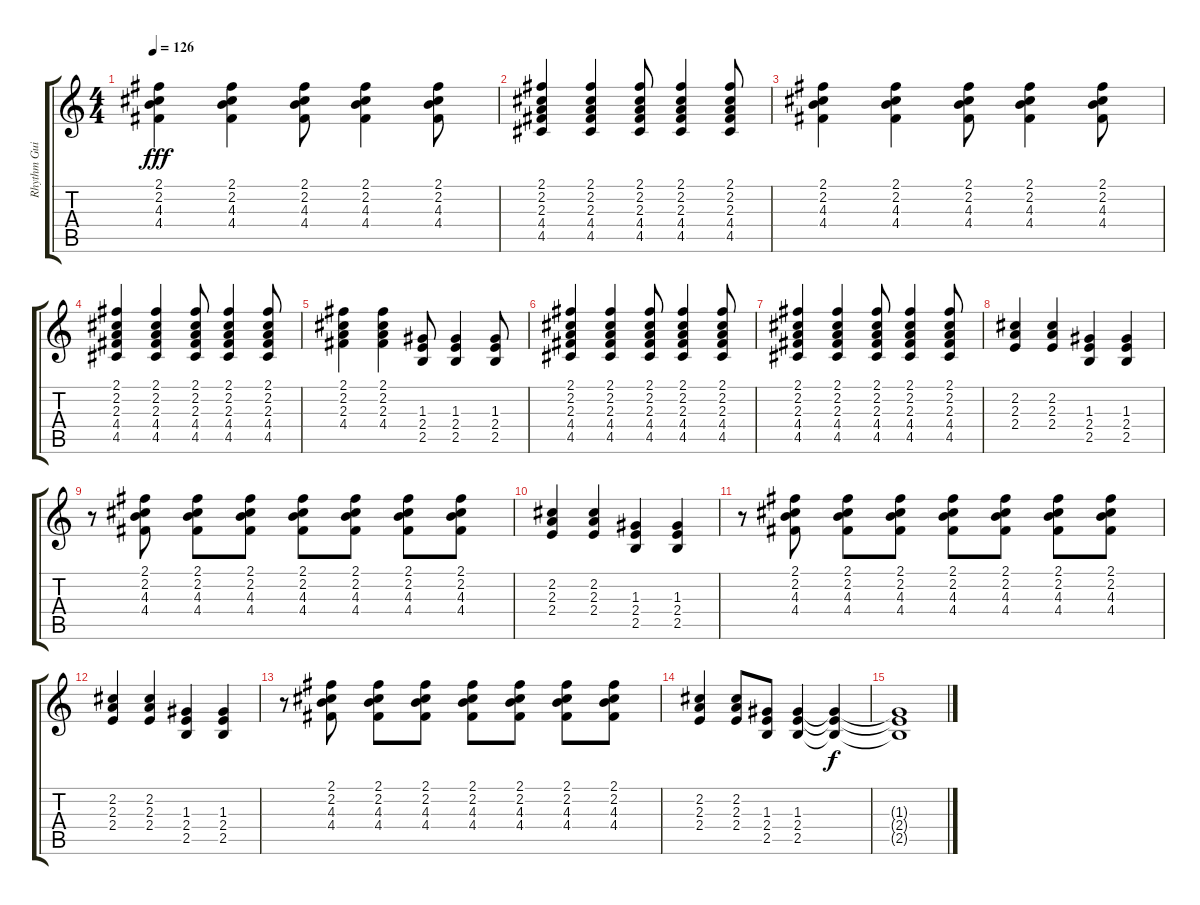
\track ("Rhythm Guitar" "Rhythm Gui") {instrument electricguitarclean}
\staff {score tabs}
\tuning (E4 B3 G3 D3 A2 E2) {hide}
\ts (4 4)
\tempo 126
\clef g2
\ks c
(2.1 2.2 4.3 4.4).4{dy fff} (2.1 2.2 4.3 4.4).4 (2.1 2.2 4.3 4.4).8 (2.1 2.2 4.3 4.4).4 (2.1 2.2 4.3 4.4).8 |
(2.1 2.2 2.3 4.4 4.5).4 (2.1 2.2 2.3 4.4 4.5).4 (2.1 2.2 2.3 4.4 4.5).8 (2.1 2.2 2.3 4.4 4.5).4 (2.1 2.2 2.3 4.4 4.5).8 |
(2.1 2.2 4.3 4.4).4 (2.1 2.2 4.3 4.4).4 (2.1 2.2 4.3 4.4).8 (2.1 2.2 4.3 4.4).4 (2.1 2.2 4.3 4.4).8 |
(2.1 2.2 2.3 4.4 4.5).4 (2.1 2.2 2.3 4.4 4.5).4 (2.1 2.2 2.3 4.4 4.5).8 (2.1 2.2 2.3 4.4 4.5).4 (2.1 2.2 2.3 4.4 4.5).8 |
(2.1 2.2 2.3 4.4).4 (2.1 2.2 2.3 4.4).4 (1.3 2.4 2.5).8 (1.3 2.4 2.5).4 (1.3 2.4 2.5).8 |
(2.1 2.2 2.3 4.4 4.5).4 (2.1 2.2 2.3 4.4 4.5).4 (2.1 2.2 2.3 4.4 4.5).8 (2.1 2.2 2.3 4.4 4.5).4 (2.1 2.2 2.3 4.4 4.5).8 |
(2.1 2.2 2.3 4.4 4.5).4 (2.1 2.2 2.3 4.4 4.5).4 (2.1 2.2 2.3 4.4 4.5).8 (2.1 2.2 2.3 4.4 4.5).4 (2.1 2.2 2.3 4.4 4.5).8 |
(2.2 2.3 2.4).4 (2.2 2.3 2.4).4 (1.3 2.4 2.5).4 (1.3 2.4 2.5).4 |
r.8 (2.1 2.2 4.3 4.4).8 (2.1 2.2 4.3 4.4).8 (2.1 2.2 4.3 4.4).8 (2.1 2.2 4.3 4.4).8 (2.1 2.2 4.3 4.4).8 (2.1 2.2 4.3 4.4).8 (2.1 2.2 4.3 4.4).8 |
(2.2 2.3 2.4).4 (2.2 2.3 2.4).4 (1.3 2.4 2.5).4 (1.3 2.4 2.5).4 |
r.8 (2.1 2.2 4.3 4.4).8 (2.1 2.2 4.3 4.4).8 (2.1 2.2 4.3 4.4).8 (2.1 2.2 4.3 4.4).8 (2.1 2.2 4.3 4.4).8 (2.1 2.2 4.3 4.4).8 (2.1 2.2 4.3 4.4).8 |
(2.2 2.3 2.4).4 (2.2 2.3 2.4).4 (1.3 2.4 2.5).4 (1.3 2.4 2.5).4 |
r.8 (2.1 2.2 4.3 4.4).8 (2.1 2.2 4.3 4.4).8 (2.1 2.2 4.3 4.4).8 (2.1 2.2 4.3 4.4).8 (2.1 2.2 4.3 4.4).8 (2.1 2.2 4.3 4.4).8 (2.1 2.2 4.3 4.4).8 |
(2.2 2.3 2.4).4 (2.2 2.3 2.4).8 (1.3 2.4 2.5).8 (1.3 2.4 2.5).4 (1.3{t} 2.4{t} 2.5{t}).4{dy f} |
(1.3{t} 2.4{t} 2.5{t}).1
